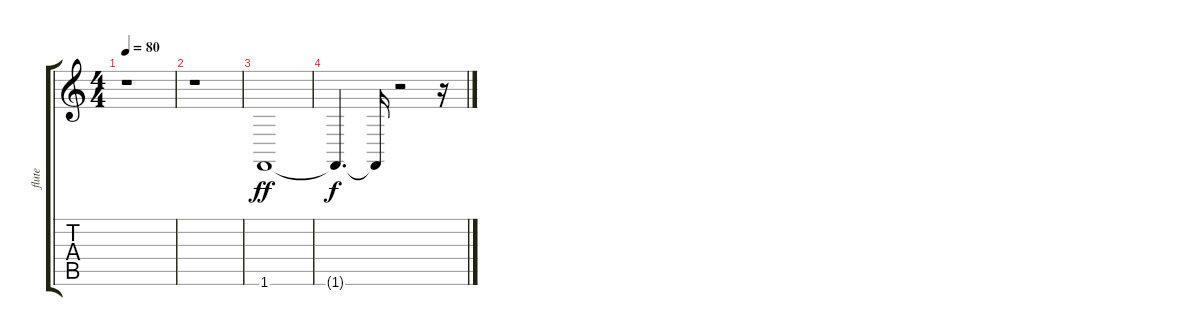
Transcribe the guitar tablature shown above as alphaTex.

\track ("flute" "flute") {instrument flute}
\staff {score tabs}
\tuning (E4 B3 G3 D3 A2 E2) {hide}
\ts (4 4)
\tempo 80
\clef g2
\ks c
r.1{dy f} |
r.1 |
1.6.1{dy ff instrument taikodrum} |
1.6{t}.4{d dy f} 1.6{t}.16 r.2 r.16
